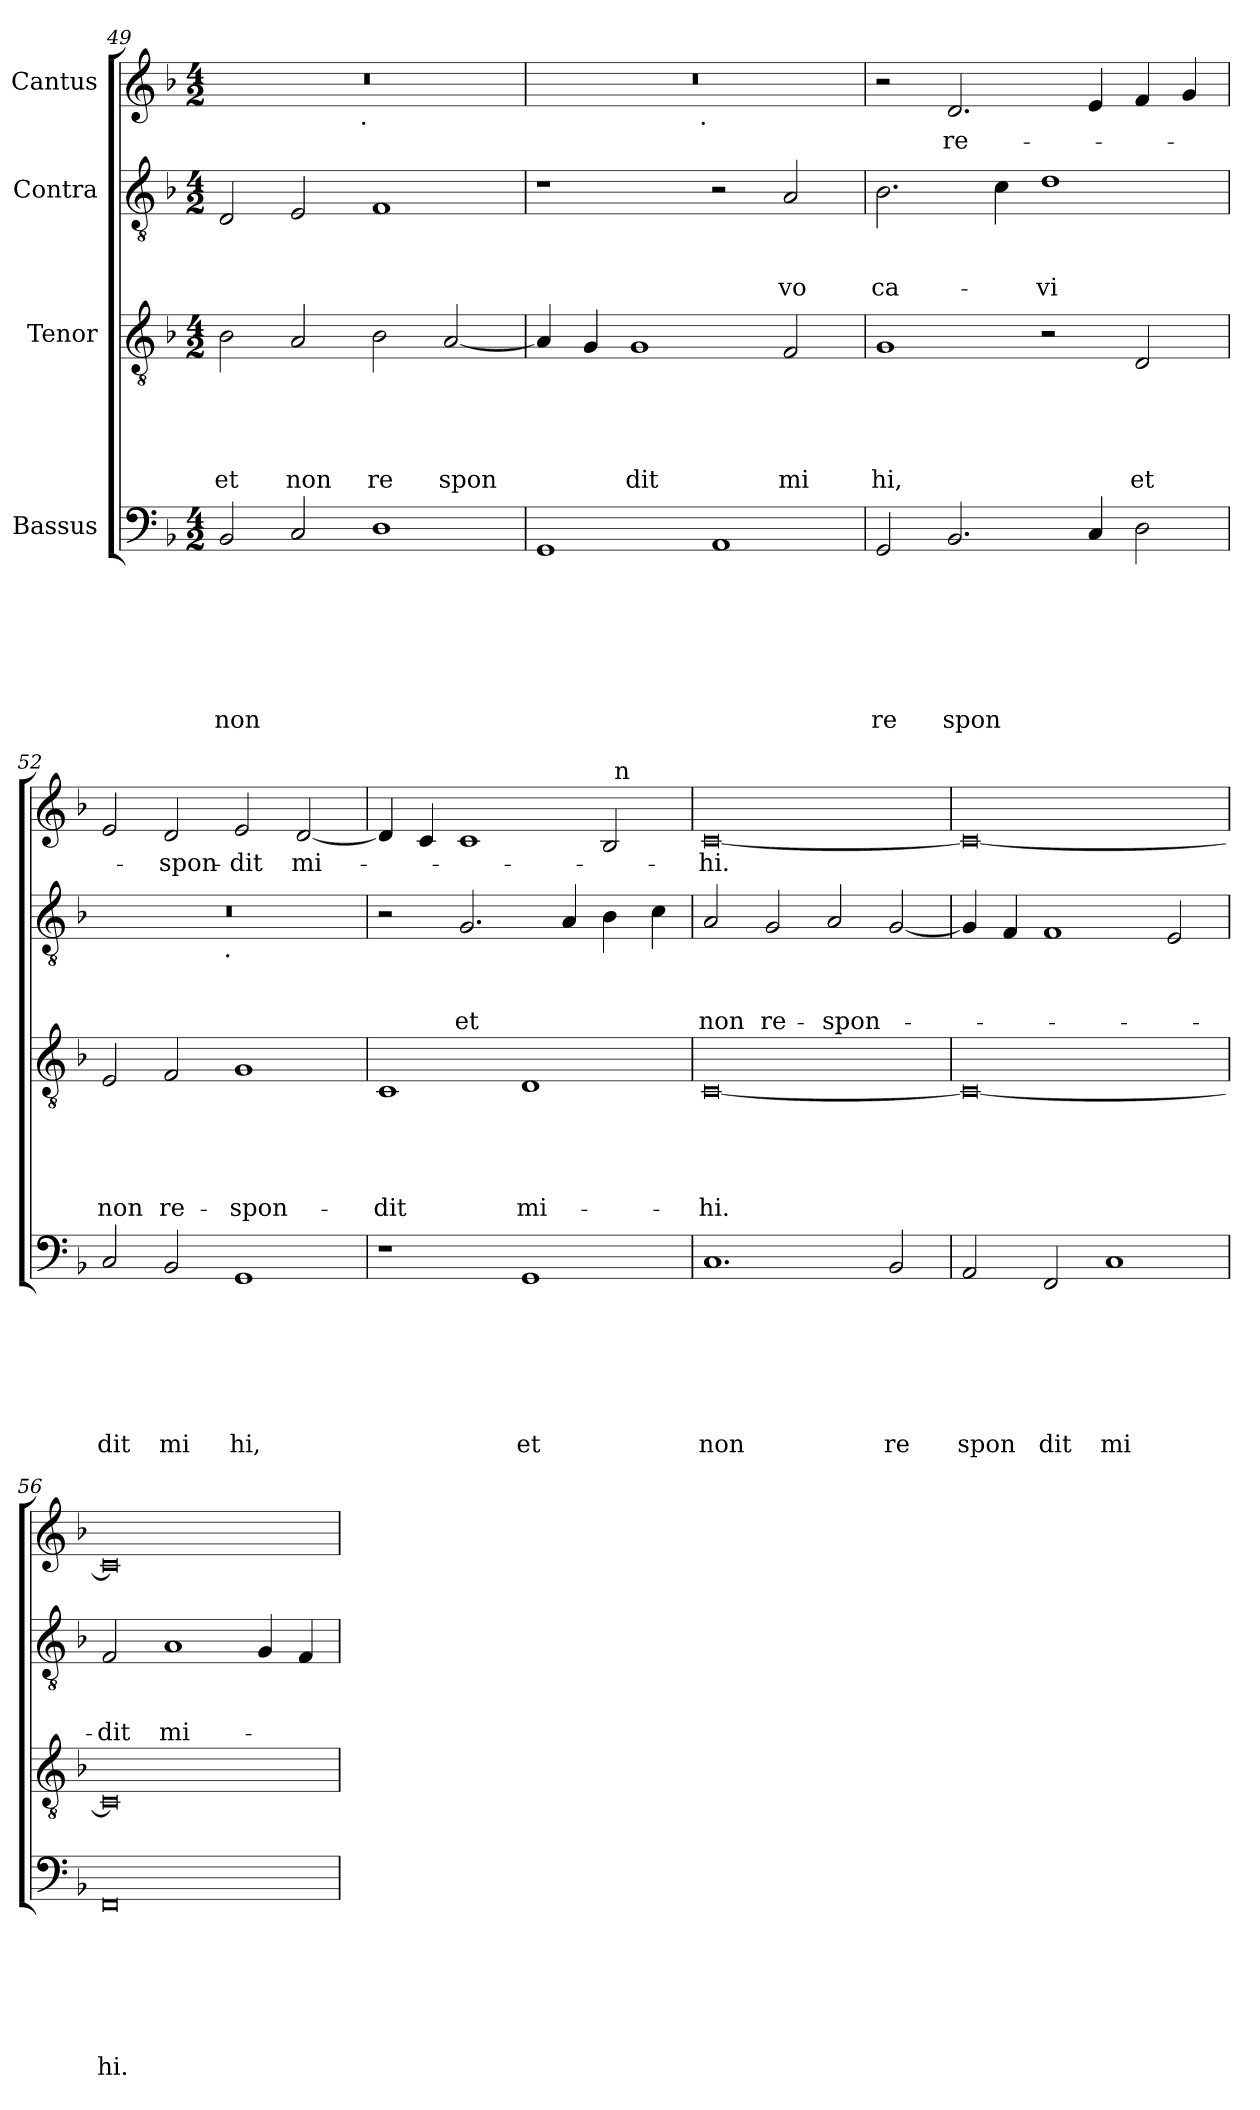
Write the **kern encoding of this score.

**kern	**text	**text	**text	**text	**text	**text	**text	**kern	**text	**text	**text	**text	**text	**kern	**text	**text	**text	**kern	**text
*part4	*part4	*part4	*part4	*part4	*part4	*part4	*part4	*part3	*part3	*part3	*part3	*part3	*part3	*part2	*part2	*part2	*part2	*part1	*part1
*staff4	*staff4	*staff4	*staff4	*staff4	*staff4	*staff4	*staff4	*staff3	*staff3	*staff3	*staff3	*staff3	*staff3	*staff2	*staff2	*staff2	*staff2	*staff1	*staff1
*I"Bassus	*	*	*	*	*	*	*	*I"Tenor	*	*	*	*	*	*I"Contra	*	*	*	*I"Cantus	*
*clefF4	*	*	*	*	*	*	*	*clefGv2	*	*	*	*	*	*clefGv2	*	*	*	*clefG2	*
*k[b-]	*	*	*	*	*	*	*	*k[b-]	*	*	*	*	*	*k[b-]	*	*	*	*k[b-]	*
*F:	*	*	*	*	*	*	*	*F:	*	*	*	*	*	*F:	*	*	*	*F:	*
*M4/2	*	*	*	*	*	*	*	*M4/2	*	*	*	*	*	*M4/2	*	*	*	*M4/2	*
=49	=49	=49	=49	=49	=49	=49	=49	=49	=49	=49	=49	=49	=49	=49	=49	=49	=49	=49	=49
!	!	!	!	!	!	!	!LO:LY:b	!	!	!	!	!	!LO:LY:b	!	!	!	!	!	!
*	*	*	*	*	*	*	*	*	*	*	*	*	*	*	*	*	*	*^	*
2BB-/	.	.	.	.	.	.	non	2B-\	.	.	.	.	et	2D/	.	.	.	0r	2ryy	.
!	!	!	!	!	!	!	!	!	!	!	!	!	!LO:LY:b	!	!	!	!	!	!	!
2C/	.	.	.	.	.	.	.	2A/	.	.	.	.	non	2E/	.	.	.	.	4...ryy	.
!	!	!	!	!	!	!	!	!	!	!	!	!	!	!	!	!	!	!	!LO:TX:b:t=.	!
.	.	.	.	.	.	.	.	.	.	.	.	.	.	.	.	.	.	.	1ryy	.
!	!	!	!	!	!	!	!	!	!	!	!	!	!LO:LY:b	!	!	!	!	!	!	!
1D	.	.	.	.	.	.	.	2B-\	.	.	.	.	re	1F	.	.	.	.	.	.
!	!	!	!	!	!	!	!	!	!	!	!	!	!LO:LY:b	!	!	!	!	!	!	!
.	.	.	.	.	.	.	.	[<2A/	.	.	.	.	spon	.	.	.	.	.	.	.
.	.	.	.	.	.	.	.	.	.	.	.	.	.	.	.	.	.	.	32ryy	.
=50	=50	=50	=50	=50	=50	=50	=50	=50	=50	=50	=50	=50	=50	=50	=50	=50	=50	=50	=50	=50
1GG	.	.	.	.	.	.	.	4A/]	.	.	.	.	.	1r	.	.	.	0r	2ryy	.
.	.	.	.	.	.	.	.	4G/	.	.	.	.	.	.	.	.	.	.	.	.
!	!	!	!	!	!	!	!	!	!	!	!	!	!LO:LY:b	!	!	!	!	!	!	!
.	.	.	.	.	.	.	.	1G	.	.	.	.	dit	.	.	.	.	.	4...ryy	.
!	!	!	!	!	!	!	!	!	!	!	!	!	!	!	!	!	!	!	!LO:TX:b:t=.	!
.	.	.	.	.	.	.	.	.	.	.	.	.	.	.	.	.	.	.	1ryy	.
1AA	.	.	.	.	.	.	.	.	.	.	.	.	.	2r	.	.	.	.	.	.
!	!	!	!	!	!	!	!	!	!	!	!	!	!LO:LY:b	!	!	!	!LO:LY:b	!	!	!
.	.	.	.	.	.	.	.	2F/	.	.	.	.	mi	2A/	.	.	vo	.	.	.
.	.	.	.	.	.	.	.	.	.	.	.	.	.	.	.	.	.	.	32ryy	.
!!LO:LB:g=z
=51	=51	=51	=51	=51	=51	=51	=51	=51	=51	=51	=51	=51	=51	=51	=51	=51	=51	=51	=51	=51
!	!	!	!	!	!	!	!LO:LY:b	!	!	!	!	!	!LO:LY:b	!	!	!	!LO:LY:b	!	!	!
*	*	*	*	*	*	*	*	*	*	*	*	*	*	*	*	*	*	*v	*v	*
2GG/	.	.	.	.	.	.	re	1G	.	.	.	.	hi,	2.B-\	.	.	ca-	2r	.
!	!	!	!	!	!	!	!LO:LY:b	!	!	!	!	!	!	!	!	!	!	!	!LO:LY:b
2.BB-/	.	.	.	.	.	.	spon	.	.	.	.	.	.	.	.	.	.	2.d/	-re-
.	.	.	.	.	.	.	.	.	.	.	.	.	.	4c\	.	.	.	.	.
!	!	!	!	!	!	!	!	!	!	!	!	!	!	!	!	!	!LO:LY:b	!	!
.	.	.	.	.	.	.	.	2r	.	.	.	.	.	1d	.	.	-vi	.	.
4C/	.	.	.	.	.	.	.	.	.	.	.	.	.	.	.	.	.	4e/	.
!	!	!	!	!	!	!	!	!	!	!	!	!	!LO:LY:b	!	!	!	!	!	!
2D\	.	.	.	.	.	.	.	2D/	.	.	.	.	et	.	.	.	.	4f/	.
.	.	.	.	.	.	.	.	.	.	.	.	.	.	.	.	.	.	4g/	.
=52	=52	=52	=52	=52	=52	=52	=52	=52	=52	=52	=52	=52	=52	=52	=52	=52	=52	=52	=52
!	!	!	!	!	!	!	!LO:LY:b	!	!	!	!	!	!LO:LY:b	!	!	!	!	!	!
*	*	*	*	*	*	*	*	*	*	*	*	*	*	*^	*	*	*	*	*
2C/	.	.	.	.	.	.	dit	2E/	.	.	.	.	non	0r	2ryy	.	.	.	2e/	.
!	!	!	!	!	!	!	!LO:LY:b	!	!	!	!	!	!LO:LY:b	!	!	!	!	!	!	!LO:LY:b
2BB-/	.	.	.	.	.	.	mi	2F/	.	.	.	.	re-	.	4...ryy	.	.	.	2d/	-spon-
!	!	!	!	!	!	!	!	!	!	!	!	!	!	!	!LO:TX:b:t=.	!	!	!	!	!
.	.	.	.	.	.	.	.	.	.	.	.	.	.	.	1ryy	.	.	.	.	.
!	!	!	!	!	!	!	!LO:LY:b	!	!	!	!	!	!LO:LY:b	!	!	!	!	!	!	!LO:LY:b
1GG	.	.	.	.	.	.	hi,	1G	.	.	.	.	-spon-	.	.	.	.	.	2e/	-dit
!	!	!	!	!	!	!	!	!	!	!	!	!	!	!	!	!	!	!	!	!LO:LY:b
.	.	.	.	.	.	.	.	.	.	.	.	.	.	.	.	.	.	.	[<2d/	mi-
.	.	.	.	.	.	.	.	.	.	.	.	.	.	.	32ryy	.	.	.	.	.
=53	=53	=53	=53	=53	=53	=53	=53	=53	=53	=53	=53	=53	=53	=53	=53	=53	=53	=53	=53	=53
!	!	!	!	!	!	!	!	!	!	!	!	!	!LO:LY:b	!	!	!	!	!	!	!
*	*	*	*	*	*	*	*	*	*	*	*	*	*	*v	*v	*	*	*	*^	*
1r	.	.	.	.	.	.	.	1C	.	.	.	.	-dit	2r	.	.	.	4d/]	1ryy	.
.	.	.	.	.	.	.	.	.	.	.	.	.	.	.	.	.	.	4c/	.	.
!	!	!	!	!	!	!	!	!	!	!	!	!	!	!	!	!	!LO:LY:b	!	!	!
.	.	.	.	.	.	.	.	.	.	.	.	.	.	2.G/	.	.	et	1c	.	.
!	!	!	!	!	!	!	!LO:LY:b	!	!	!	!	!	!LO:LY:b	!	!	!	!	!	!	!
1GG	.	.	.	.	.	.	et	1D	.	.	.	.	mi-	.	.	.	.	.	2ryy	.
.	.	.	.	.	.	.	.	.	.	.	.	.	.	4A/	.	.	.	.	.	.
.	.	.	.	.	.	.	.	.	.	.	.	.	.	4B-\	.	.	.	2B-/	32ryy	.
!	!	!	!	!	!	!	!	!	!	!	!	!	!	!	!	!	!	!	!LO:TX:a:t=n	!
.	.	.	.	.	.	.	.	.	.	.	.	.	.	.	.	.	.	.	4...ryy	.
.	.	.	.	.	.	.	.	.	.	.	.	.	.	4c\	.	.	.	.	.	.
=54	=54	=54	=54	=54	=54	=54	=54	=54	=54	=54	=54	=54	=54	=54	=54	=54	=54	=54	=54	=54
!	!	!	!	!	!	!	!LO:LY:b	!	!	!	!	!	!LO:LY:b	!	!	!	!LO:LY:b	!	!	!LO:LY:b
*	*	*	*	*	*	*	*	*	*	*	*	*	*	*	*	*	*	*v	*v	*
1.C	.	.	.	.	.	.	non	[<0C	.	.	.	.	-hi.	2A/	.	.	non	[<0c	-hi.
!	!	!	!	!	!	!	!	!	!	!	!	!	!	!	!	!	!LO:LY:b	!	!
.	.	.	.	.	.	.	.	.	.	.	.	.	.	2G/	.	.	re-	.	.
!	!	!	!	!	!	!	!	!	!	!	!	!	!	!	!	!	!LO:LY:b	!	!
.	.	.	.	.	.	.	.	.	.	.	.	.	.	2A/	.	.	-spon-	.	.
!	!	!	!	!	!	!	!LO:LY:b	!	!	!	!	!	!	!	!	!	!	!	!
2BB-/	.	.	.	.	.	.	re	.	.	.	.	.	.	[<2G/	.	.	.	.	.
=55	=55	=55	=55	=55	=55	=55	=55	=55	=55	=55	=55	=55	=55	=55	=55	=55	=55	=55	=55
!	!	!	!	!	!	!	!LO:LY:b	!	!	!	!	!	!	!	!	!	!	!	!
2AA/	.	.	.	.	.	.	spon	0C_	.	.	.	.	.	4G/]	.	.	.	0c_	.
.	.	.	.	.	.	.	.	.	.	.	.	.	.	4F/	.	.	.	.	.
!	!	!	!	!	!	!	!LO:LY:b	!	!	!	!	!	!	!	!	!	!	!	!
2FF/	.	.	.	.	.	.	dit	.	.	.	.	.	.	1F	.	.	.	.	.
!	!	!	!	!	!	!	!LO:LY:b	!	!	!	!	!	!	!	!	!	!	!	!
1C	.	.	.	.	.	.	mi	.	.	.	.	.	.	.	.	.	.	.	.
.	.	.	.	.	.	.	.	.	.	.	.	.	.	2E/	.	.	.	.	.
=56	=56	=56	=56	=56	=56	=56	=56	=56	=56	=56	=56	=56	=56	=56	=56	=56	=56	=56	=56
!	!	!	!	!	!	!	!LO:LY:b	!	!	!	!	!	!	!	!	!	!LO:LY:b	!	!
0FF	.	.	.	.	.	.	hi.	0C]	.	.	.	.	.	2F/	.	.	-dit	0c]	.
!	!	!	!	!	!	!	!	!	!	!	!	!	!	!	!	!	!LO:LY:b	!	!
.	.	.	.	.	.	.	.	.	.	.	.	.	.	1A	.	.	mi-	.	.
.	.	.	.	.	.	.	.	.	.	.	.	.	.	4G/	.	.	.	.	.
.	.	.	.	.	.	.	.	.	.	.	.	.	.	4F/	.	.	.	.	.
=	=	=	=	=	=	=	=	=	=	=	=	=	=	=	=	=	=	=	=
*-	*-	*-	*-	*-	*-	*-	*-	*-	*-	*-	*-	*-	*-	*-	*-	*-	*-	*-	*-
